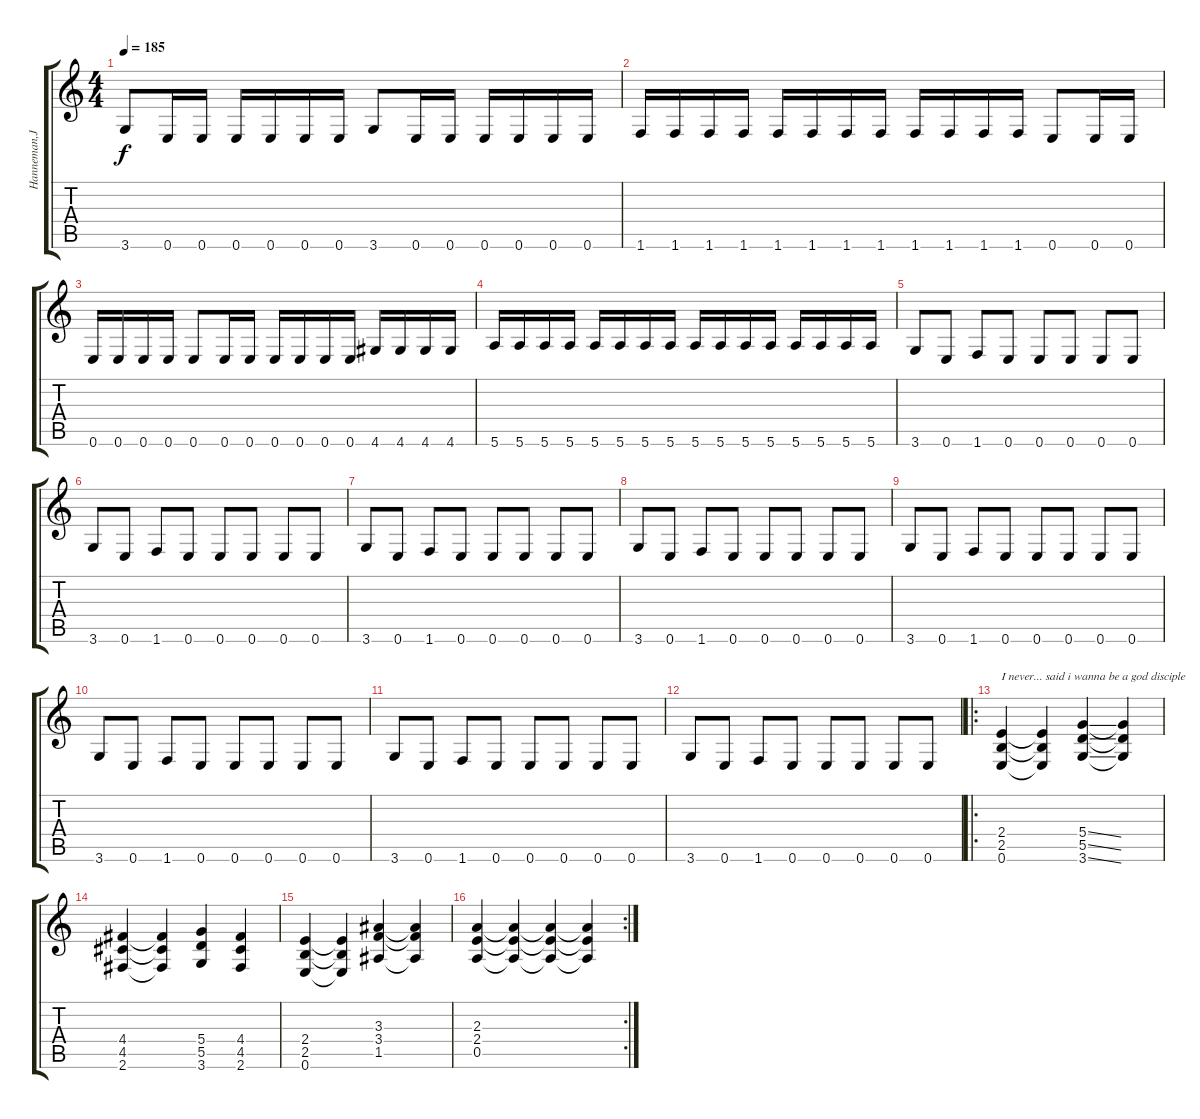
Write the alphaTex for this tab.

\track ("Hanneman,Jeff(i think)" "Hanneman,J") {instrument distortionguitar}
\staff {score tabs}
\tuning (E4 B3 G3 D3 A2 E2) {hide}
\ts (4 4)
\tempo 185
\clef g2
\ks c
3.6.8{dy f} 0.6.16 0.6.16 0.6.16 0.6.16 0.6.16 0.6.16 3.6.8 0.6.16 0.6.16 0.6.16 0.6.16 0.6.16 0.6.16 |
1.6.16 1.6.16 1.6.16 1.6.16 1.6.16 1.6.16 1.6.16 1.6.16 1.6.16 1.6.16 1.6.16 1.6.16 0.6.8 0.6.16 0.6.16 |
0.6.16 0.6.16 0.6.16 0.6.16 0.6.8 0.6.16 0.6.16 0.6.16 0.6.16 0.6.16 0.6.16 4.6.16 4.6.16 4.6.16 4.6.16 |
5.6.16 5.6.16 5.6.16 5.6.16 5.6.16 5.6.16 5.6.16 5.6.16 5.6.16 5.6.16 5.6.16 5.6.16 5.6.16 5.6.16 5.6.16 5.6.16 |
3.6.8 0.6.8 1.6.8 0.6.8 0.6.8 0.6.8 0.6.8 0.6.8 |
3.6.8 0.6.8 1.6.8 0.6.8 0.6.8 0.6.8 0.6.8 0.6.8 |
3.6.8 0.6.8 1.6.8 0.6.8 0.6.8 0.6.8 0.6.8 0.6.8 |
3.6.8 0.6.8 1.6.8 0.6.8 0.6.8 0.6.8 0.6.8 0.6.8 |
3.6.8 0.6.8 1.6.8 0.6.8 0.6.8 0.6.8 0.6.8 0.6.8 |
3.6.8 0.6.8 1.6.8 0.6.8 0.6.8 0.6.8 0.6.8 0.6.8 |
3.6.8 0.6.8 1.6.8 0.6.8 0.6.8 0.6.8 0.6.8 0.6.8 |
3.6.8 0.6.8 1.6.8 0.6.8 0.6.8 0.6.8 0.6.8 0.6.8 |
\ro
(2.4 2.5 0.6).4{txt "I never... said i wanna be a god disciple"} (2.4{t} 2.5{t} 0.6{t}).4 (5.4{ss} 5.5{ss} 3.6{ss}).4 (5.4{t} 5.5{t} 3.6{t}).4 |
(4.4 4.5 2.6).4 (4.4{t} 4.5{t} 2.6{t}).4 (5.4 5.5 3.6).4 (4.4 4.5 2.6).4 |
(2.4 2.5 0.6).4 (2.4{t} 2.5{t} 0.6{t}).4 (3.3 3.4 1.5).4 (3.3{t} 3.4{t} 1.5{t}).4 |
\rc 2
(2.3 2.4 0.5).4 (2.3{t} 2.4{t} 0.5{t}).4 (2.3{t} 2.4{t} 0.5{t}).4 (2.3{t} 2.4{t} 0.5{t}).4
